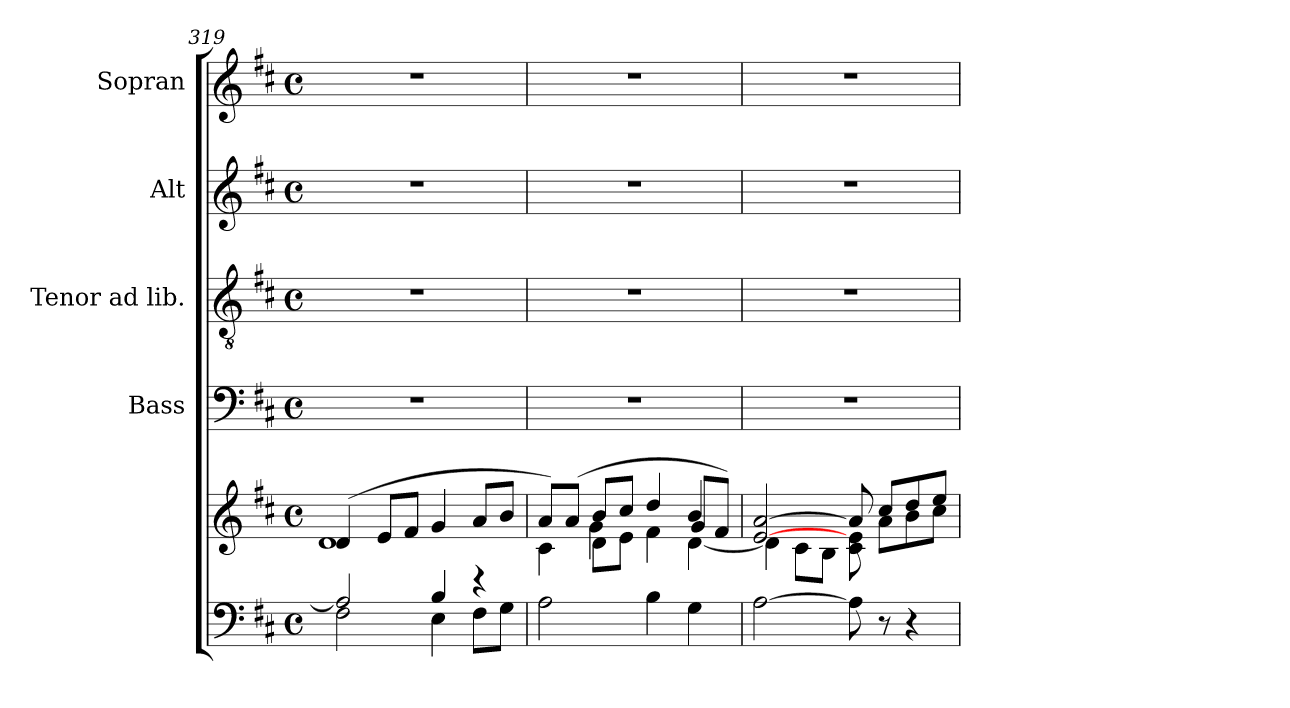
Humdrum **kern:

**kern	**kern	**kern	**kern	**kern	**kern
*part5	*part5	*part4	*part3	*part2	*part1
*staff6	*staff5	*staff4	*staff3	*staff2	*staff1
*	*	*I"Bass	*I"Tenor ad lib.	*I"Alt	*I"Sopran
*	*	*I'B.	*I'T.	*I'A.	*I'S.
*clefF4	*clefG2	*clefF4	*clefGv2	*clefG2	*clefG2
*k[f#c#]	*k[f#c#]	*k[f#c#]	*k[f#c#]	*k[f#c#]	*k[f#c#]
*D:	*D:	*D:	*D:	*D:	*D:
*M4/4	*M4/4	*M4/4	*M4/4	*M4/4	*M4/4
*met(c)	*met(c)	*met(c)	*met(c)	*met(c)	*met(c)
=319	=319	=319	=319	=319	=319
*^	*^	*	*	*	*
2A/]	2F#\	(4d/	1d	1r	1r	1r	1r
.	.	8e/L	.	.	.	.	.
.	.	8f#/J	.	.	.	.	.
4B/	4E\	4g/	.	.	.	.	.
4rd	8F#\L	8a/L	.	.	.	.	.
.	8G\J	8b/J	.	.	.	.	.
*v	*v	*	*	*	*	*	*
=320	=320	=320	=320	=320	=320	=320
*	*	*^	*	*	*	*
2A\	8a/L)	4c#\	4ryy	1r	1r	1r	1r
.	(8a/J	.	.	.	.	.	.
.	8b/L	8d\L	4g\	.	.	.	.
.	8cc#/J	8e\J	.	.	.	.	.
4B\	4dd/	4f#\	4ryy	.	.	.	.
4G\	4b/	[<4d\	8g/L	.	.	.	.
.	.	.	8f#/J)	.	.	.	.
*	*	*v	*v	*	*	*	*
=321	=321	=321	=321	=321	=321	=321
[2A\	[>2e/ [>2a/	4d\]	1r	1r	1r	1r
.	.	8c#\L	.	.	.	.
.	.	8B\J	.	.	.	.
8A\]	8a/]	8c#\ 8e\	.	.	.	.
8r	8cc#/L	8a\L	.	.	.	.
4r	8dd/	8b\	.	.	.	.
.	8ee/J	8cc#\J	.	.	.	.
*	*v	*v	*	*	*	*
=	=	=	=	=	=
*-	*-	*-	*-	*-	*-
